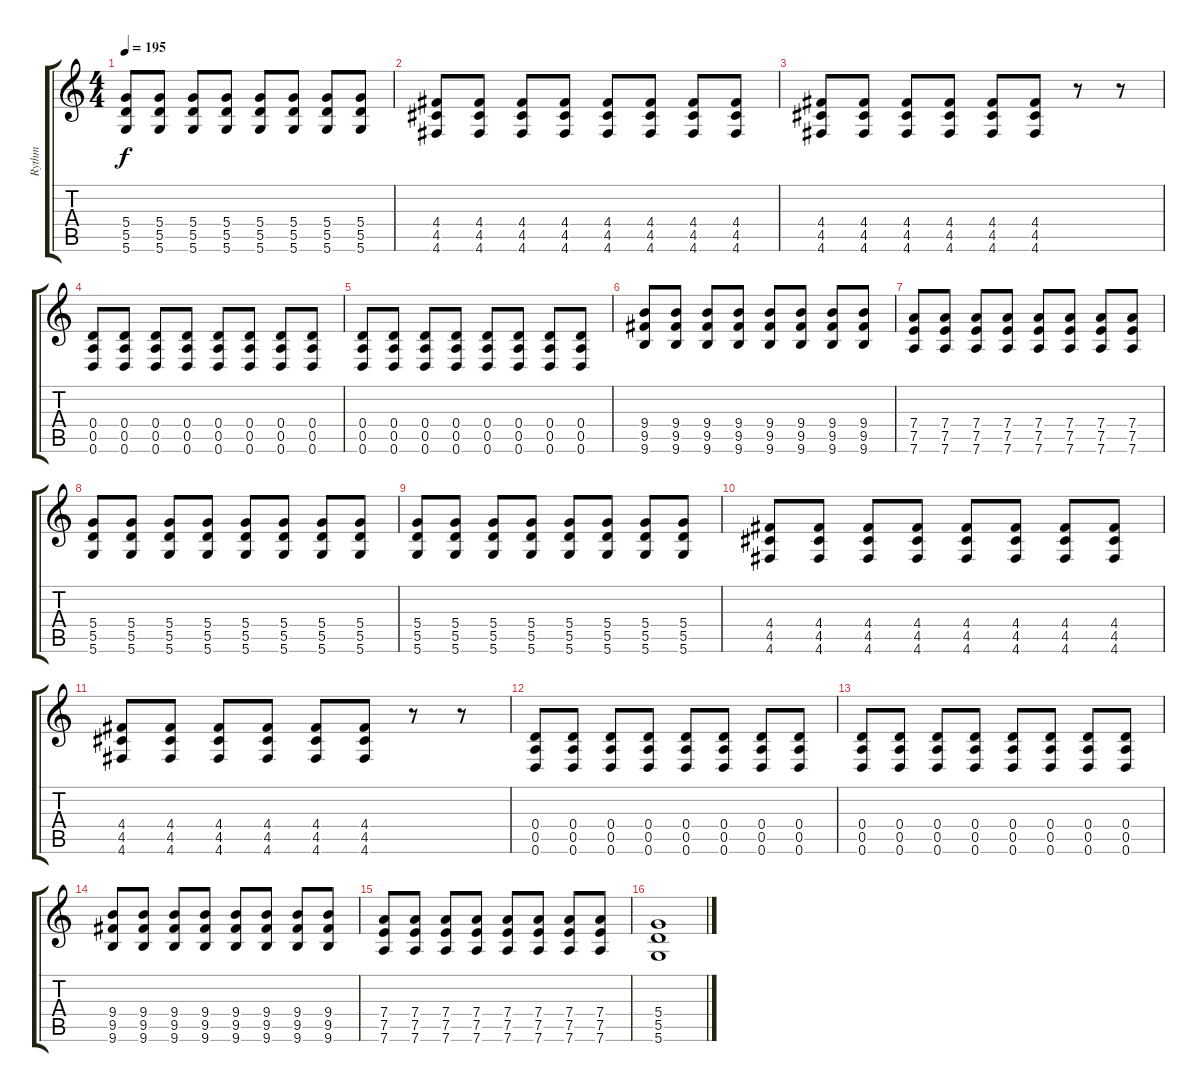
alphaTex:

\track ("Rythm" "Rythm") {instrument distortionguitar}
\staff {score tabs}
\tuning (E4 B3 G3 D3 A2 D2) {hide}
\ts (4 4)
\tempo 195
\clef g2
\ks c
(5.4 5.5 5.6).8{dy f} (5.4 5.5 5.6).8 (5.4 5.5 5.6).8 (5.4 5.5 5.6).8 (5.4 5.5 5.6).8 (5.4 5.5 5.6).8 (5.4 5.5 5.6).8 (5.4 5.5 5.6).8 |
(4.4 4.5 4.6).8 (4.4 4.5 4.6).8 (4.4 4.5 4.6).8 (4.4 4.5 4.6).8 (4.4 4.5 4.6).8 (4.4 4.5 4.6).8 (4.4 4.5 4.6).8 (4.4 4.5 4.6).8 |
(4.4 4.5 4.6).8 (4.4 4.5 4.6).8 (4.4 4.5 4.6).8 (4.4 4.5 4.6).8 (4.4 4.5 4.6).8 (4.4 4.5 4.6).8 r.8 r.8 |
(0.4 0.5 0.6).8 (0.4 0.5 0.6).8 (0.4 0.5 0.6).8 (0.4 0.5 0.6).8 (0.4 0.5 0.6).8 (0.4 0.5 0.6).8 (0.4 0.5 0.6).8 (0.4 0.5 0.6).8 |
(0.4 0.5 0.6).8 (0.4 0.5 0.6).8 (0.4 0.5 0.6).8 (0.4 0.5 0.6).8 (0.4 0.5 0.6).8 (0.4 0.5 0.6).8 (0.4 0.5 0.6).8 (0.4 0.5 0.6).8 |
(9.4 9.5 9.6).8 (9.4 9.5 9.6).8 (9.4 9.5 9.6).8 (9.4 9.5 9.6).8 (9.4 9.5 9.6).8 (9.4 9.5 9.6).8 (9.4 9.5 9.6).8 (9.4 9.5 9.6).8 |
(7.4 7.5 7.6).8 (7.4 7.5 7.6).8 (7.4 7.5 7.6).8 (7.4 7.5 7.6).8 (7.4 7.5 7.6).8 (7.4 7.5 7.6).8 (7.4 7.5 7.6).8 (7.4 7.5 7.6).8 |
(5.4 5.5 5.6).8 (5.4 5.5 5.6).8 (5.4 5.5 5.6).8 (5.4 5.5 5.6).8 (5.4 5.5 5.6).8 (5.4 5.5 5.6).8 (5.4 5.5 5.6).8 (5.4 5.5 5.6).8 |
(5.4 5.5 5.6).8 (5.4 5.5 5.6).8 (5.4 5.5 5.6).8 (5.4 5.5 5.6).8 (5.4 5.5 5.6).8 (5.4 5.5 5.6).8 (5.4 5.5 5.6).8 (5.4 5.5 5.6).8 |
(4.4 4.5 4.6).8 (4.4 4.5 4.6).8 (4.4 4.5 4.6).8 (4.4 4.5 4.6).8 (4.4 4.5 4.6).8 (4.4 4.5 4.6).8 (4.4 4.5 4.6).8 (4.4 4.5 4.6).8 |
(4.4 4.5 4.6).8 (4.4 4.5 4.6).8 (4.4 4.5 4.6).8 (4.4 4.5 4.6).8 (4.4 4.5 4.6).8 (4.4 4.5 4.6).8 r.8 r.8 |
(0.4 0.5 0.6).8 (0.4 0.5 0.6).8 (0.4 0.5 0.6).8 (0.4 0.5 0.6).8 (0.4 0.5 0.6).8 (0.4 0.5 0.6).8 (0.4 0.5 0.6).8 (0.4 0.5 0.6).8 |
(0.4 0.5 0.6).8 (0.4 0.5 0.6).8 (0.4 0.5 0.6).8 (0.4 0.5 0.6).8 (0.4 0.5 0.6).8 (0.4 0.5 0.6).8 (0.4 0.5 0.6).8 (0.4 0.5 0.6).8 |
(9.4 9.5 9.6).8 (9.4 9.5 9.6).8 (9.4 9.5 9.6).8 (9.4 9.5 9.6).8 (9.4 9.5 9.6).8 (9.4 9.5 9.6).8 (9.4 9.5 9.6).8 (9.4 9.5 9.6).8 |
(7.4 7.5 7.6).8 (7.4 7.5 7.6).8 (7.4 7.5 7.6).8 (7.4 7.5 7.6).8 (7.4 7.5 7.6).8 (7.4 7.5 7.6).8 (7.4 7.5 7.6).8 (7.4 7.5 7.6).8 |
(5.4 5.5 5.6).1
